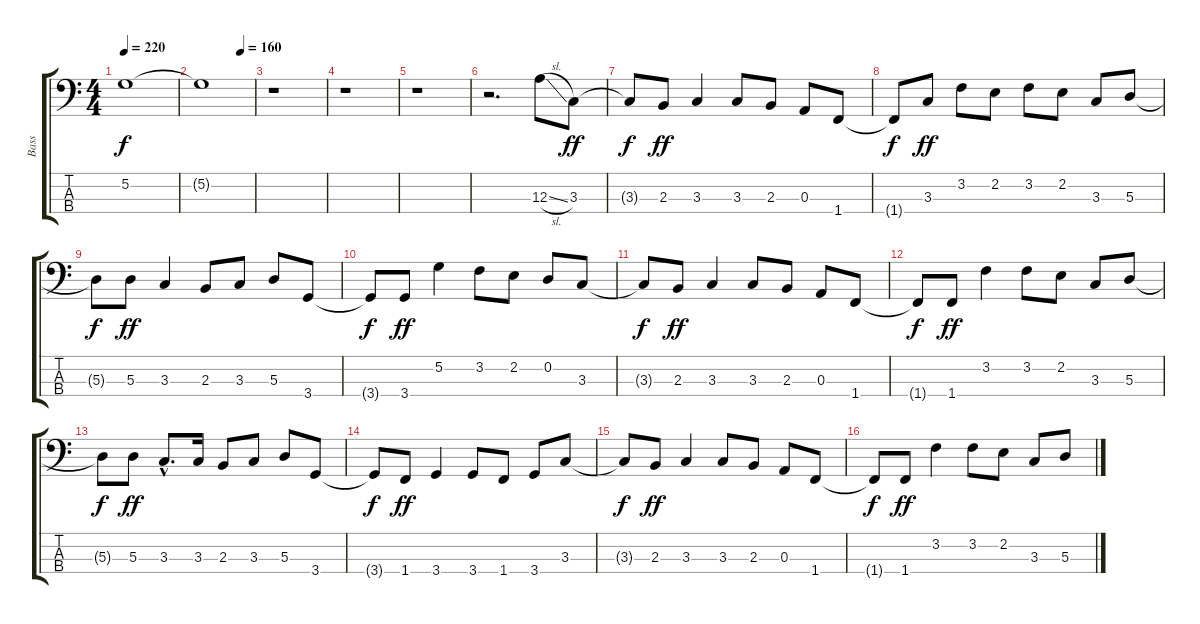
\track ("Bass" "Bass") {instrument electricbassfinger}
\staff {score tabs}
\tuning (G2 D2 A1 E1) {hide}
\ts (4 4)
\tempo 220
\clef f4
\ks c
5.2{t}.1{dy f} |
\tempo (160 0.75)
5.2{t}.1 |
r.1 |
r.1 |
r.1 |
r.2{d} 12.3{sl}.8 3.3.8{dy ff} |
3.3{t}.8{dy f} 2.3.8{dy ff} 3.3.4 3.3.8 2.3.8 0.3.8 1.4.8 |
1.4{t}.8{dy f} 3.3.8{dy ff} 3.2.8 2.2.8 3.2.8 2.2.8 3.3.8 5.3.8 |
5.3{t}.8{dy f} 5.3.8{dy ff} 3.3.4 2.3.8 3.3.8 5.3.8 3.4.8 |
3.4{t}.8{dy f} 3.4.8{dy ff} 5.2.4 3.2.8 2.2.8 0.2.8 3.3.8 |
3.3{t}.8{dy f} 2.3.8{dy ff} 3.3.4 3.3.8 2.3.8 0.3.8 1.4.8 |
1.4{t}.8{dy f} 1.4.8{dy ff} 3.2.4 3.2.8 2.2.8 3.3.8 5.3.8 |
5.3{t}.8{dy f} 5.3.8{dy ff} 3.3{hac}.8{d} 3.3.16 2.3.8 3.3.8 5.3.8 3.4.8 |
3.4{t}.8{dy f} 1.4.8{dy ff} 3.4.4 3.4.8 1.4.8 3.4.8 3.3.8 |
3.3{t}.8{dy f} 2.3.8{dy ff} 3.3.4 3.3.8 2.3.8 0.3.8 1.4.8 |
1.4{t}.8{dy f} 1.4.8{dy ff} 3.2.4 3.2.8 2.2.8 3.3.8 5.3.8
